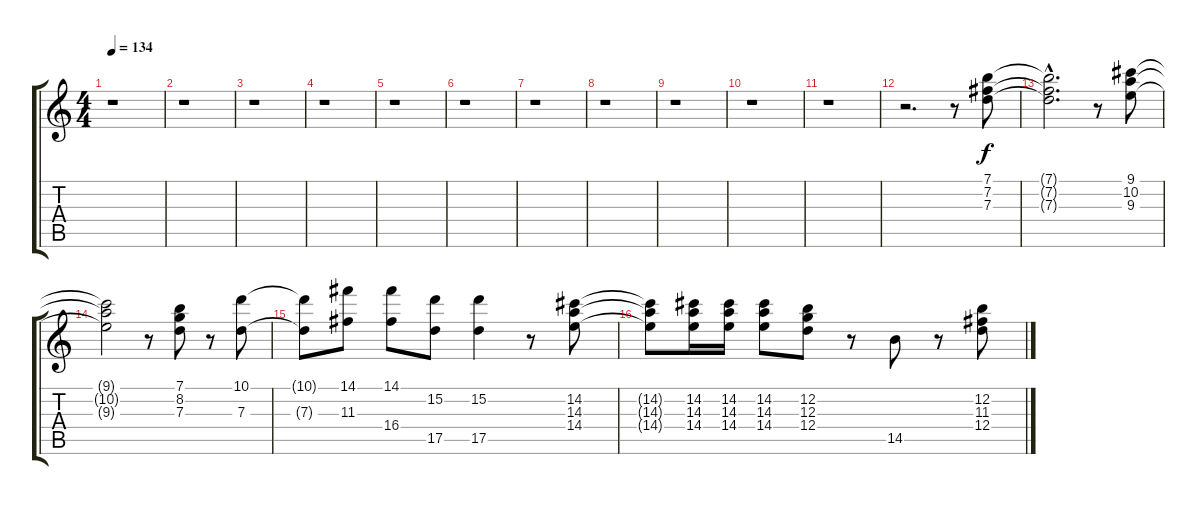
\track "" {instrument electricguitarclean}
\staff {score tabs}
\tuning (E4 B3 G3 D3 A2 E2) {hide}
\ts (4 4)
\tempo 134
\clef g2
\ks c
r.1{dy f} |
r.1 |
r.1 |
r.1 |
r.1 |
r.1 |
r.1 |
r.1 |
r.1 |
r.1 |
r.1 |
r.2{d} r.8 (7.1 7.2 7.3).8 |
(7.1{hac t} 7.2{hac t} 7.3{hac t}).2{d} r.8 (9.1 10.2 9.3).8 |
(9.1{t} 10.2{t} 9.3{t}).2 r.8 (7.1 8.2 7.3).8 r.8 (10.1 7.3).8 |
(10.1{t} 7.3{t}).8 (14.1 11.3).8 (14.1 16.4).8 (15.2 17.5).8 (15.2 17.5).4 r.8 (14.2 14.3 14.4).8 |
(14.2{t} 14.3{t} 14.4{t}).8 (14.2 14.3 14.4).16 (14.2 14.3 14.4).16 (14.2 14.3 14.4).8 (12.2 12.3 12.4).8 r.8 14.5.8 r.8 (12.2 11.3 12.4).8
